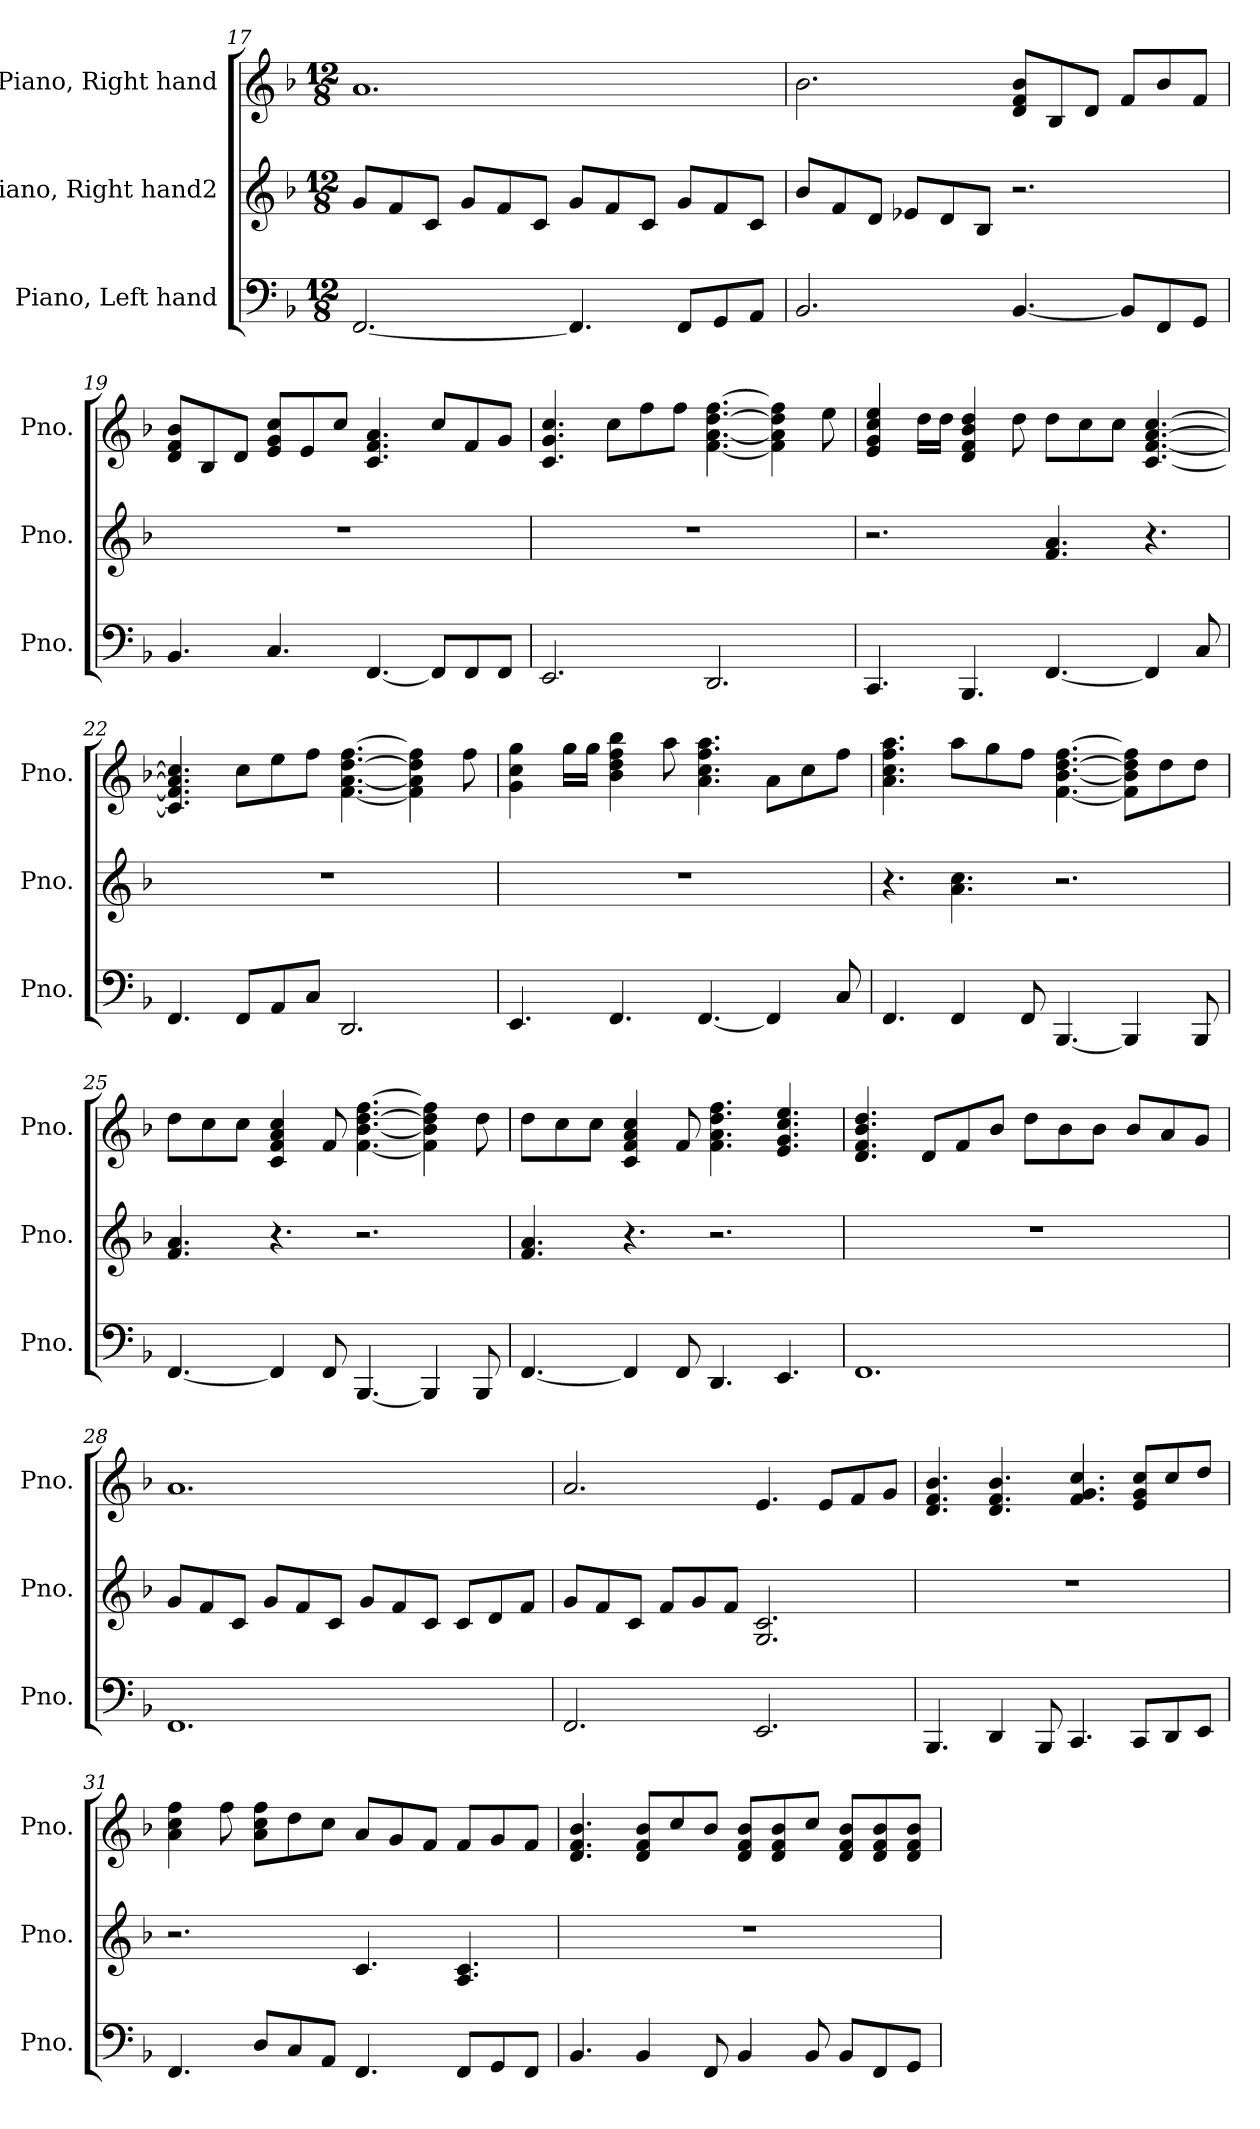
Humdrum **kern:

**kern	**kern	**kern
*part3	*part2	*part1
*staff3	*staff2	*staff1
*I"Piano, Left hand	*I"Piano, Right hand2	*I"Piano, Right hand
*I'Pno.	*I'Pno.	*I'Pno.
!!LO:LB:g=z
*clefF4	*clefG2	*clefG2
*k[b-]	*k[b-]	*k[b-]
*M12/8	*M12/8	*M12/8
=17	=17	=17
[2.FF/	8g/L	1.a
.	8f/	.
.	8c/J	.
.	8g/L	.
.	8f/	.
.	8c/J	.
4.FF/]	8g/L	.
.	8f/	.
.	8c/J	.
8FF/L	8g/L	.
8GG/	8f/	.
8AA/J	8c/J	.
=18	=18	=18
2.BB-/	8b-/L	2.b-\
.	8f/	.
.	8d/J	.
.	8e-X/L	.
.	8d/	.
.	8B-/J	.
[4.BB-/	2.r	8d/ 8f/ 8b-/L
.	.	8B-/
.	.	8d/J
8BB-/L]	.	8f/L
8FF/	.	8b-/
8GG/J	.	8f/J
=19	=19	=19
4.BB-/	1.r	8d/ 8f/ 8b-/L
.	.	8B-/
.	.	8d/J
4.C/	.	8e/ 8g/ 8cc/L
.	.	8e/
.	.	8cc/J
[4.FF/	.	4.c/ 4.f/ 4.a/
8FF/L]	.	8cc/L
8FF/	.	8f/
8FF/J	.	8g/J
!!LO:LB:g=z
=20	=20	=20
2.EE/	1.r	4.c/ 4.g/ 4.cc/
.	.	8cc\L
.	.	8ff\
.	.	8ff\J
2.DD/	.	[4.f\ [4.a\ [4.dd\ [4.ff\
.	.	4f\] 4a\] 4dd\] 4ff\]
.	.	8ee\
=21	=21	=21
4.CC/	2.r	4e/ 4g/ 4cc/ 4ee/
.	.	16dd\LL
.	.	16dd\JJ
4.BBB-/	.	4d/ 4f/ 4b-/ 4dd/
.	.	8dd\
[4.FF/	4.f/ 4.a/	8dd\L
.	.	8cc\
.	.	8cc\J
4FF/]	4.r	[4.c/ [4.f/ [4.a/ [4.cc/
8C/	.	.
=22	=22	=22
4.FF/	1.r	4.c/] 4.f/] 4.a/] 4.cc/]
8FF/L	.	8cc\L
8AA/	.	8ee\
8C/J	.	8ff\J
2.DD/	.	[4.f\ [4.a\ [4.dd\ [4.ff\
.	.	4f\] 4a\] 4dd\] 4ff\]
.	.	8ff\
=23	=23	=23
4.EE/	1.r	4g\ 4cc\ 4gg\
.	.	16gg\LL
.	.	16gg\JJ
4.FF/	.	4b-\ 4dd\ 4ff\ 4bb-\
.	.	8aa\
[4.FF/	.	4.a\ 4.cc\ 4.ff\ 4.aa\
4FF/]	.	8a\L
.	.	8cc\
8C/	.	8ff\J
!!LO:LB:g=z
=24	=24	=24
4.FF/	4.r	4.a\ 4.cc\ 4.ff\ 4.aa\
4FF/	4.a\ 4.cc\	8aa\L
.	.	8gg\
8FF/	.	8ff\J
[4.BBB-/	2.r	[4.f\ [4.b-\ [4.dd\ [4.ff\
4BBB-/]	.	8f\] 8b-\] 8dd\] 8ff\]L
.	.	8dd\
8BBB-/	.	8dd\J
=25	=25	=25
[4.FF/	4.f/ 4.a/	8dd\L
.	.	8cc\
.	.	8cc\J
4FF/]	4.r	4c/ 4f/ 4a/ 4cc/
8FF/	.	8f/
[4.BBB-/	2.r	[4.f\ [4.b-\ [4.dd\ [4.ff\
4BBB-/]	.	4f\] 4b-\] 4dd\] 4ff\]
8BBB-/	.	8dd\
=26	=26	=26
[4.FF/	4.f/ 4.a/	8dd\L
.	.	8cc\
.	.	8cc\J
4FF/]	4.r	4c/ 4f/ 4a/ 4cc/
8FF/	.	8f/
4.DD/	2.r	4.f\ 4.a\ 4.dd\ 4.ff\
4.EE/	.	4.e/ 4.g/ 4.cc/ 4.ee/
=27	=27	=27
1.FF	1.r	4.d/ 4.f/ 4.b-/ 4.dd/
.	.	8d/L
.	.	8f/
.	.	8b-/J
.	.	8dd\L
.	.	8b-\
.	.	8b-\J
.	.	8b-/L
.	.	8a/
.	.	8g/J
!!LO:PB:g=z
=28	=28	=28
1.FF	8g/L	1.a
.	8f/	.
.	8c/J	.
.	8g/L	.
.	8f/	.
.	8c/J	.
.	8g/L	.
.	8f/	.
.	8c/J	.
.	8c/L	.
.	8d/	.
.	8f/J	.
=29	=29	=29
2.FF/	8g/L	2.a/
.	8f/	.
.	8c/J	.
.	8f/L	.
.	8g/	.
.	8f/J	.
2.EE/	2.G/ 2.c/	4.e/
.	.	8e/L
.	.	8f/
.	.	8g/J
=30	=30	=30
4.BBB-/	1.r	4.d/ 4.f/ 4.b-/
4DD/	.	4.d/ 4.f/ 4.b-/
8BBB-/	.	.
4.CC/	.	4.f/ 4.g/ 4.cc/
8CC/L	.	8e/ 8g/ 8cc/L
8DD/	.	8cc/
8EE/J	.	8dd/J
!!LO:LB:g=z
=31	=31	=31
4.FF/	2.r	4a\ 4cc\ 4ff\
.	.	8ff\
8D/L	.	8a\ 8cc\ 8ff\L
8C/	.	8dd\
8AA/J	.	8cc\J
4.FF/	4.c/	8a/L
.	.	8g/
.	.	8f/J
8FF/L	4.A/ 4.c/	8f/L
8GG/	.	8g/
8FF/J	.	8f/J
=32	=32	=32
4.BB-/	1.r	4.d/ 4.f/ 4.b-/
4BB-/	.	8d/ 8f/ 8b-/L
.	.	8cc/
8FF/	.	8b-/J
4BB-/	.	8d/ 8f/ 8b-/L
.	.	8d/ 8f/ 8b-/
8BB-/	.	8cc/J
8BB-/L	.	8d/ 8f/ 8b-/L
8FF/	.	8d/ 8f/ 8b-/
8GG/J	.	8d/ 8f/ 8b-/J
=	=	=
*-	*-	*-
